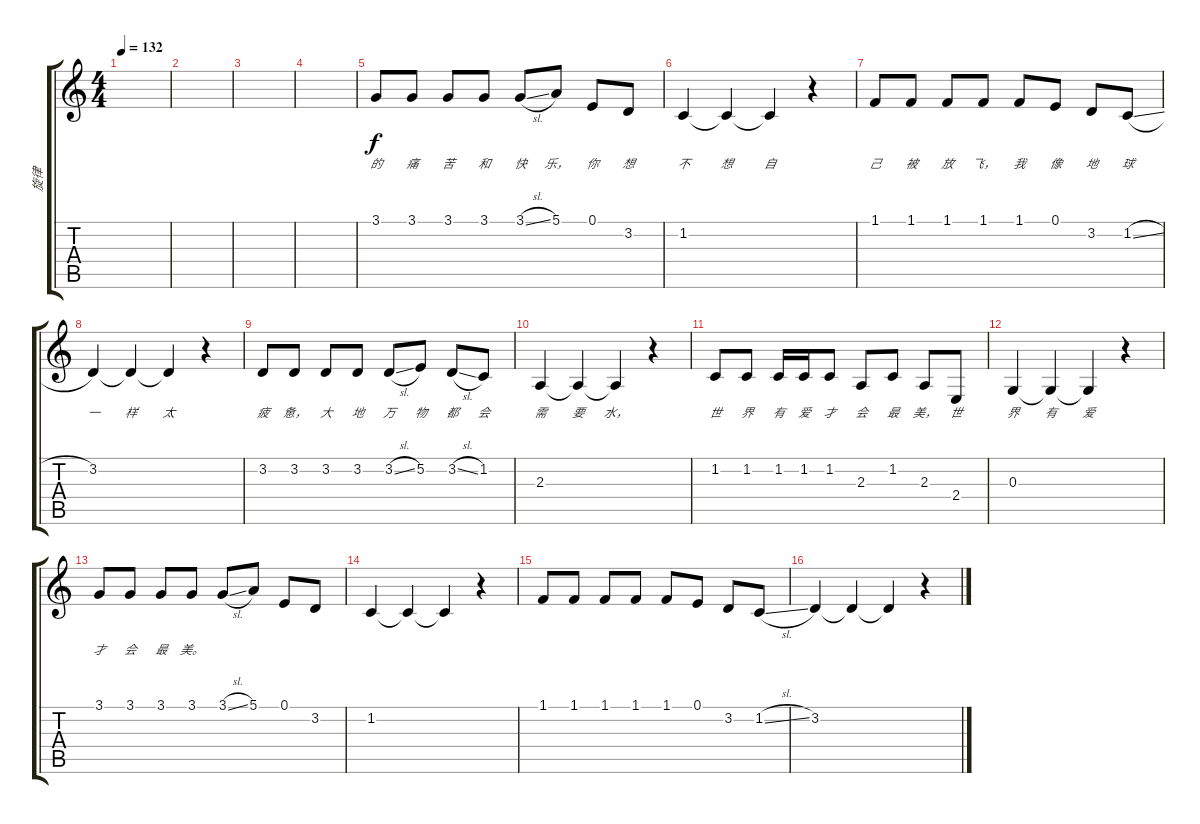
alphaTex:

\track ("旋律" "旋律") {instrument acousticgrandpiano}
\staff {score tabs}
\tuning (E4 B3 G3 D3 A2 E2) {hide}
\ts (4 4)
\tempo 132
\clef g2
\ks c
|
|
|
|
3.1.8{lyrics (0 "的") lyrics (1 "") lyrics (2 "") lyrics (3 "") lyrics (4 "")} 3.1.8{lyrics (0 "痛") lyrics (1 "") lyrics (2 "") lyrics (3 "") lyrics (4 "")} 3.1.8{lyrics (0 "苦") lyrics (1 "") lyrics (2 "") lyrics (3 "") lyrics (4 "")} 3.1.8{lyrics (0 "和") lyrics (1 "") lyrics (2 "") lyrics (3 "") lyrics (4 "")} 3.1{sl}.8{lyrics (0 "快") lyrics (1 "") lyrics (2 "") lyrics (3 "") lyrics (4 "")} 5.1.8{lyrics (0 "乐，") lyrics (1 "") lyrics (2 "") lyrics (3 "") lyrics (4 "")} 0.1.8{lyrics (0 "你") lyrics (1 "") lyrics (2 "") lyrics (3 "") lyrics (4 "")} 3.2.8{lyrics (0 "想") lyrics (1 "") lyrics (2 "") lyrics (3 "") lyrics (4 "")} |
1.2.4{lyrics (0 "不") lyrics (1 "") lyrics (2 "") lyrics (3 "") lyrics (4 "")} 1.2{t}.4{lyrics (0 "想") lyrics (1 "") lyrics (2 "") lyrics (3 "") lyrics (4 "")} 1.2{t}.4{lyrics (0 "自") lyrics (1 "") lyrics (2 "") lyrics (3 "") lyrics (4 "")} r.4 |
1.1.8{lyrics (0 "己") lyrics (1 "") lyrics (2 "") lyrics (3 "") lyrics (4 "")} 1.1.8{lyrics (0 "被") lyrics (1 "") lyrics (2 "") lyrics (3 "") lyrics (4 "")} 1.1.8{lyrics (0 "放") lyrics (1 "") lyrics (2 "") lyrics (3 "") lyrics (4 "")} 1.1.8{lyrics (0 "飞，") lyrics (1 "") lyrics (2 "") lyrics (3 "") lyrics (4 "")} 1.1.8{lyrics (0 "我") lyrics (1 "") lyrics (2 "") lyrics (3 "") lyrics (4 "")} 0.1.8{lyrics (0 "像") lyrics (1 "") lyrics (2 "") lyrics (3 "") lyrics (4 "")} 3.2.8{lyrics (0 "地") lyrics (1 "") lyrics (2 "") lyrics (3 "") lyrics (4 "")} 1.2{sl}.8{lyrics (0 "球") lyrics (1 "") lyrics (2 "") lyrics (3 "") lyrics (4 "")} |
3.2.4{lyrics (0 "一") lyrics (1 "") lyrics (2 "") lyrics (3 "") lyrics (4 "")} 3.2{t}.4{lyrics (0 "样") lyrics (1 "") lyrics (2 "") lyrics (3 "") lyrics (4 "")} 3.2{t}.4{lyrics (0 "太") lyrics (1 "") lyrics (2 "") lyrics (3 "") lyrics (4 "")} r.4 |
3.2.8{lyrics (0 "疲") lyrics (1 "") lyrics (2 "") lyrics (3 "") lyrics (4 "")} 3.2.8{lyrics (0 "惫，") lyrics (1 "") lyrics (2 "") lyrics (3 "") lyrics (4 "")} 3.2.8{lyrics (0 "大") lyrics (1 "") lyrics (2 "") lyrics (3 "") lyrics (4 "")} 3.2.8{lyrics (0 "地") lyrics (1 "") lyrics (2 "") lyrics (3 "") lyrics (4 "")} 3.2{sl}.8{lyrics (0 "万") lyrics (1 "") lyrics (2 "") lyrics (3 "") lyrics (4 "")} 5.2.8{lyrics (0 "物") lyrics (1 "") lyrics (2 "") lyrics (3 "") lyrics (4 "")} 3.2{sl}.8{lyrics (0 "都") lyrics (1 "") lyrics (2 "") lyrics (3 "") lyrics (4 "")} 1.2.8{lyrics (0 "会") lyrics (1 "") lyrics (2 "") lyrics (3 "") lyrics (4 "")} |
2.3.4{lyrics (0 "需") lyrics (1 "") lyrics (2 "") lyrics (3 "") lyrics (4 "")} 2.3{t}.4{lyrics (0 "要") lyrics (1 "") lyrics (2 "") lyrics (3 "") lyrics (4 "")} 2.3{t}.4{lyrics (0 "水，") lyrics (1 "") lyrics (2 "") lyrics (3 "") lyrics (4 "")} r.4 |
1.2.8{lyrics (0 "世") lyrics (1 "") lyrics (2 "") lyrics (3 "") lyrics (4 "")} 1.2.8{lyrics (0 "界") lyrics (1 "") lyrics (2 "") lyrics (3 "") lyrics (4 "")} 1.2.16{lyrics (0 "有") lyrics (1 "") lyrics (2 "") lyrics (3 "") lyrics (4 "")} 1.2.16{lyrics (0 "爱") lyrics (1 "") lyrics (2 "") lyrics (3 "") lyrics (4 "")} 1.2.8{lyrics (0 "才") lyrics (1 "") lyrics (2 "") lyrics (3 "") lyrics (4 "")} 2.3.8{lyrics (0 "会") lyrics (1 "") lyrics (2 "") lyrics (3 "") lyrics (4 "")} 1.2.8{lyrics (0 "最") lyrics (1 "") lyrics (2 "") lyrics (3 "") lyrics (4 "")} 2.3.8{lyrics (0 "美，") lyrics (1 "") lyrics (2 "") lyrics (3 "") lyrics (4 "")} 2.4.8{lyrics (0 "世") lyrics (1 "") lyrics (2 "") lyrics (3 "") lyrics (4 "")} |
0.3.4{lyrics (0 "界") lyrics (1 "") lyrics (2 "") lyrics (3 "") lyrics (4 "")} 0.3{t}.4{lyrics (0 "有") lyrics (1 "") lyrics (2 "") lyrics (3 "") lyrics (4 "")} 0.3{t}.4{lyrics (0 "爱") lyrics (1 "") lyrics (2 "") lyrics (3 "") lyrics (4 "")} r.4 |
3.1.8{lyrics (0 "才") lyrics (1 "") lyrics (2 "") lyrics (3 "") lyrics (4 "")} 3.1.8{lyrics (0 "会") lyrics (1 "") lyrics (2 "") lyrics (3 "") lyrics (4 "")} 3.1.8{lyrics (0 "最") lyrics (1 "") lyrics (2 "") lyrics (3 "") lyrics (4 "")} 3.1.8{lyrics (0 "美。") lyrics (1 "") lyrics (2 "") lyrics (3 "") lyrics (4 "")} 3.1{sl}.8 5.1.8 0.1.8 3.2.8 |
1.2.4 1.2{t}.4 1.2{t}.4 r.4 |
1.1.8 1.1.8 1.1.8 1.1.8 1.1.8 0.1.8 3.2.8 1.2{sl}.8 |
3.2.4 3.2{t}.4 3.2{t}.4 r.4
